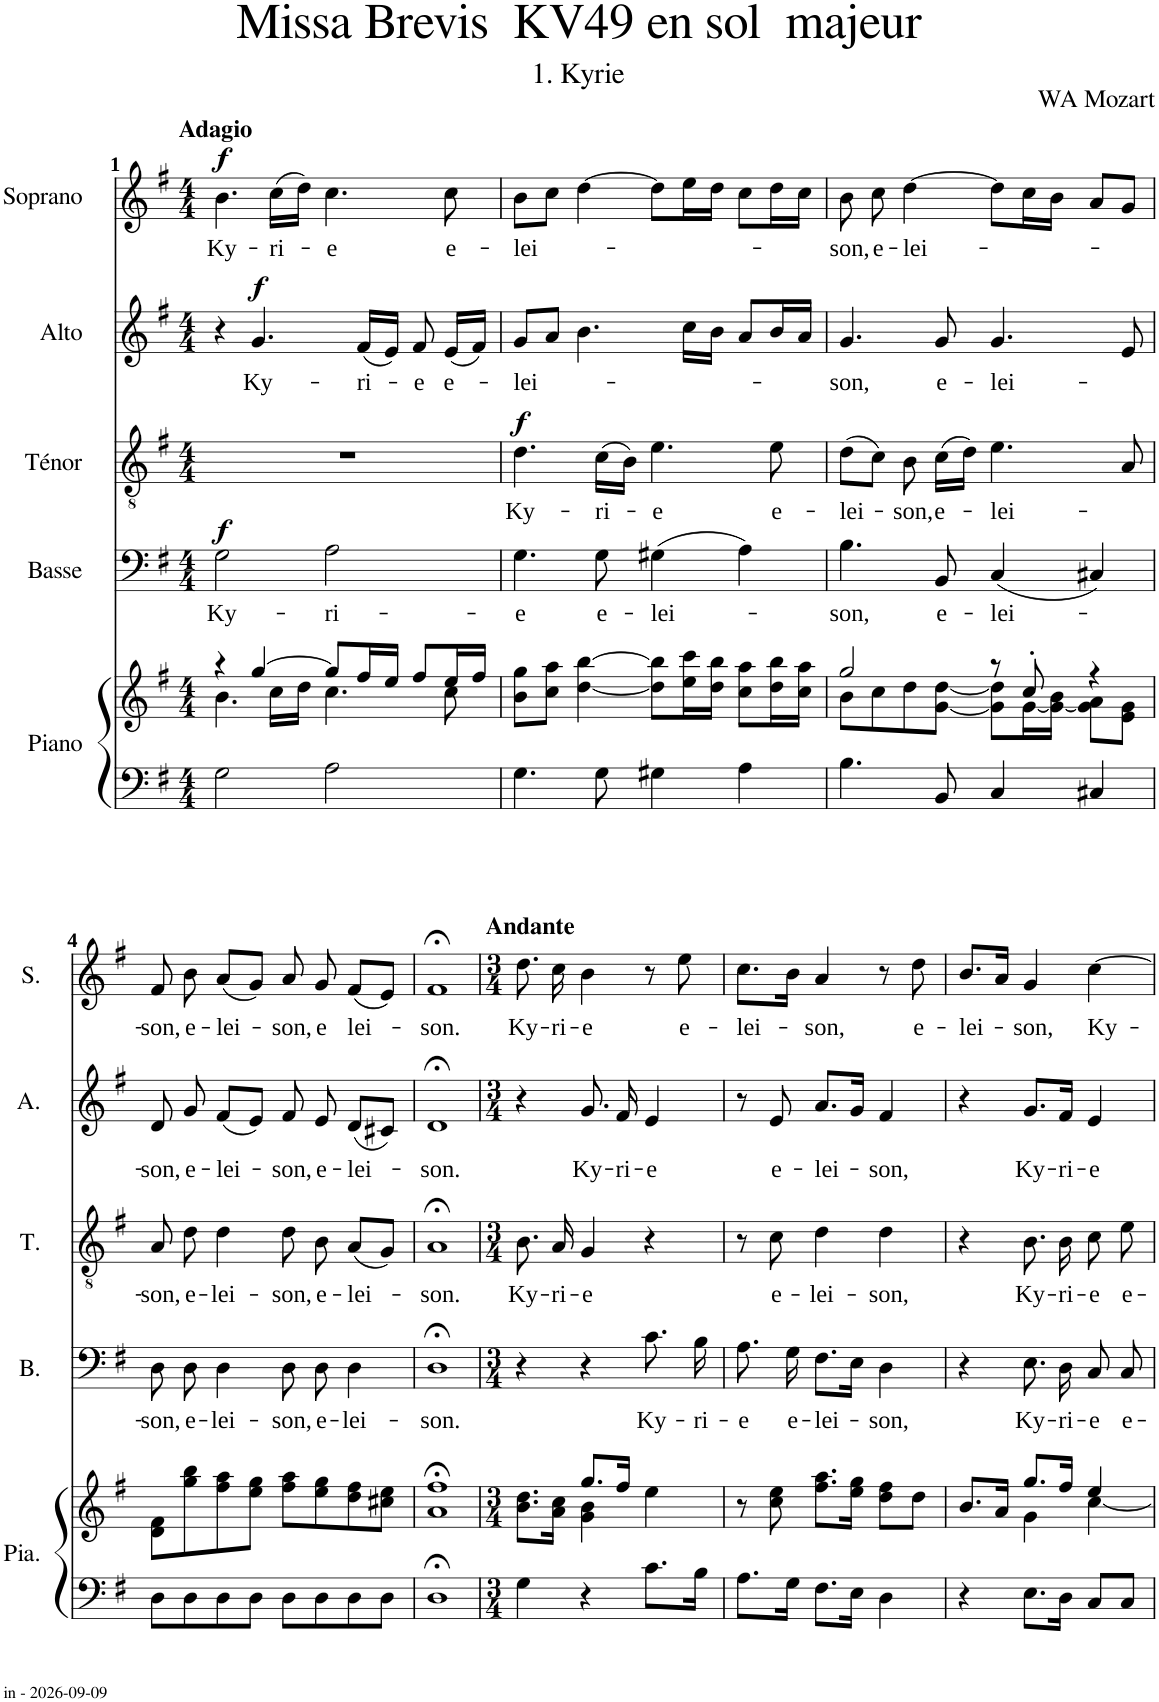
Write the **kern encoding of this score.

**kern	**kern	**kern	**text	**dynam	**kern	**text	**dynam	**kern	**text	**dynam	**kern	**text	**dynam
*part5	*part5	*part4	*part4	*part4	*part3	*part3	*part3	*part2	*part2	*part2	*part1	*part1	*part1
*staff6	*staff5	*staff4	*staff4	*staff4	*staff3	*staff3	*staff3	*staff2	*staff2	*staff2	*staff1	*staff1	*staff1
*I"Piano	*	*I"Basse	*	*	*I"Ténor	*	*	*I"Alto	*	*	*I"Soprano	*	*
*I'Pia.	*	*I'B.	*	*	*I'T.	*	*	*I'A.	*	*	*I'S.	*	*
*clefF4	*clefG2	*clefF4	*	*	*clefGv2	*	*	*clefG2	*	*	*clefG2	*	*
*k[f#]	*k[f#]	*k[f#]	*	*	*k[f#]	*	*	*k[f#]	*	*	*k[f#]	*	*
*M4/4	*M4/4	*M4/4	*	*	*M4/4	*	*	*M4/4	*	*	*M4/4	*	*
=1	=1	=1	=1	=1	=1	=1	=1	=1	=1	=1	=1	=1	=1
*	*^	*	*	*	*	*	*	*	*	*	*	*	*
!	!	!	!	!	!	!	!	!	!	!	!	!LO:TX:a:B:t=Adagio	!	!
!	!	!	!	!LO:LY:b	!LO:DY:a	!	!	!	!	!	!	!	!LO:LY:b	!LO:DY:a
2G\	4r	4.b\	2G\	Ky-	f	1r	.	.	4r	.	.	4.b\	Ky-	f
!	!	!	!	!	!	!	!	!	!	!LO:LY:b	!LO:DY:a	!	!	!
.	[4gg/	.	.	.	.	.	.	.	4.g/	Ky-	f	.	.	.
!	!	!	!	!	!	!	!	!	!	!	!	!	!LO:LY:b	!
.	.	16cc\LL	.	.	.	.	.	.	.	.	.	(16cc\LL	-ri-	.
.	.	16dd\JJ	.	.	.	.	.	.	.	.	.	16dd\JJ)	.	.
!	!	!	!	!LO:LY:b	!	!	!	!	!	!	!	!	!LO:LY:b	!
2A\	8gg/L]	4.cc\	2A\	-ri-	.	.	.	.	.	.	.	4.cc\	-e	.
!	!	!	!	!	!	!	!	!	!	!LO:LY:b	!	!	!	!
.	16ff#/L	.	.	.	.	.	.	.	(16f#/LL	-ri-	.	.	.	.
.	16ee/JJ	.	.	.	.	.	.	.	16e/JJ)	.	.	.	.	.
!	!	!	!	!	!	!	!	!	!	!LO:LY:b	!	!	!	!
.	8ff#/L	.	.	.	.	.	.	.	8f#/	-e	.	.	.	.
!	!	!	!	!	!	!	!	!	!	!LO:LY:b	!	!	!LO:LY:b	!
.	16ee/L	8cc\	.	.	.	.	.	.	(16e/LL	e-	.	8cc\	e-	.
.	16ff#/JJ	.	.	.	.	.	.	.	16f#/JJ)	.	.	.	.	.
*	*v	*v	*	*	*	*	*	*	*	*	*	*	*	*
=2	=2	=2	=2	=2	=2	=2	=2	=2	=2	=2	=2	=2	=2
!	!	!	!LO:LY:b	!	!	!LO:LY:b	!LO:DY:a	!	!LO:LY:b	!	!	!LO:LY:b	!
4.G\	8b\ 8gg\L	4.G\	-e	.	4.d\	Ky-	f	8g/L	-lei-	.	8b\L	-lei-	.
.	8cc\ 8aa\J	.	.	.	.	.	.	8a/J	.	.	8cc\J	.	.
.	[4dd\ [4bb\	.	.	.	.	.	.	4.b\	.	.	[4dd\	.	.
!	!	!	!LO:LY:b	!	!	!LO:LY:b	!	!	!	!	!	!	!
8G\	.	8G\	e-	.	(16c\LL	-ri-	.	.	.	.	.	.	.
.	.	.	.	.	16B\JJ)	.	.	.	.	.	.	.	.
!	!	!	!LO:LY:b	!	!	!LO:LY:b	!	!	!	!	!	!	!
4G#X\	8dd\] 8bb\]L	(4G#X\	-lei-	.	4.e\	-e	.	.	.	.	8dd\L]	.	.
.	16ee\ 16ccc\L	.	.	.	.	.	.	16cc\LL	.	.	16ee\L	.	.
.	16dd\ 16bb\JJ	.	.	.	.	.	.	16b\JJ	.	.	16dd\JJ	.	.
4A\	8cc\ 8aa\L	4A\)	.	.	.	.	.	8a/L	.	.	8cc\L	.	.
!	!	!	!	!	!	!LO:LY:b	!	!	!	!	!	!	!
.	16dd\ 16bb\L	.	.	.	8e\	e-	.	16b/L	.	.	16dd\L	.	.
.	16cc\ 16aa\JJ	.	.	.	.	.	.	16a/JJ	.	.	16cc\JJ	.	.
=3	=3	=3	=3	=3	=3	=3	=3	=3	=3	=3	=3	=3	=3
*	*^	*	*	*	*	*	*	*	*	*	*	*	*
!	!	!	!	!LO:LY:b	!	!	!LO:LY:b	!	!	!LO:LY:b	!	!	!LO:LY:b	!
4.B\	2gg/	8b\L	4.B\	-son,	.	(8d\L	-lei-	.	4.g/	-son,	.	8b\	-son,	.
!	!	!	!	!	!	!	!	!	!	!	!	!	!LO:LY:b	!
.	.	8cc\	.	.	.	8c\J)	.	.	.	.	.	8cc\	e-	.
!	!	!	!	!	!	!	!LO:LY:b	!	!	!	!	!	!LO:LY:b	!
.	.	8dd\	.	.	.	8B\	-son,	.	.	.	.	[4dd\	-lei-	.
!	!	!	!	!LO:LY:b	!	!	!LO:LY:b	!	!	!LO:LY:b	!	!	!	!
8BB/	.	[8g\ [8dd\J	8BB/	e-	.	(16c\LL	e-	.	8g/	e-	.	.	.	.
.	.	.	.	.	.	16d\JJ)	.	.	.	.	.	.	.	.
!	!	!	!	!LO:LY:b	!	!	!LO:LY:b	!	!	!LO:LY:b	!	!	!	!
4C/	8r	8g\] 8dd\]L	(4C/	-lei-	.	4.e\	-lei-	.	4.g/	-lei-	.	8dd\L]	.	.
.	8cc'/	[16g\L	.	.	.	.	.	.	.	.	.	16cc\L	.	.
.	.	16g\_ 16b\JJ	.	.	.	.	.	.	.	.	.	16b\JJ	.	.
4C#X/	4r	8g\] 8a\L	4C#X/)	.	.	.	.	.	.	.	.	8a/L	.	.
.	.	8e\ 8g\J	.	.	.	8A/	.	.	8e/	.	.	8g/J	.	.
!!LO:LB:g=z
=4	=4	=4	=4	=4	=4	=4	=4	=4	=4	=4	=4	=4	=4	=4
!	!	!	!	!LO:LY:b	!	!	!LO:LY:b	!	!	!LO:LY:b	!	!	!LO:LY:b	!
*	*v	*v	*	*	*	*	*	*	*	*	*	*	*	*
8D\L	8d\ 8f#\L	8D\	-son,	.	8A/	-son,	.	8d/	-son,	.	8f#/	-son,	.
!	!	!	!LO:LY:b	!	!	!LO:LY:b	!	!	!LO:LY:b	!	!	!LO:LY:b	!
8D\	8gg\ 8bb\	8D\	e-	.	8d\	e-	.	8g/	e-	.	8b\	e-	.
!	!	!	!LO:LY:b	!	!	!LO:LY:b	!	!	!LO:LY:b	!	!	!LO:LY:b	!
8D\	8ff#\ 8aa\	4D\	-lei-	.	4d\	-lei-	.	(8f#/L	-lei-	.	(8a/L	-lei-	.
8D\J	8ee\ 8gg\J	.	.	.	.	.	.	8e/J)	.	.	8g/J)	.	.
!	!	!	!LO:LY:b	!	!	!LO:LY:b	!	!	!LO:LY:b	!	!	!LO:LY:b	!
8D\L	8ff#\ 8aa\L	8D\	-son,	.	8d\	-son,	.	8f#/	-son,	.	8a/	-son,	.
!	!	!	!LO:LY:b	!	!	!LO:LY:b	!	!	!LO:LY:b	!	!	!LO:LY:b	!
8D\	8ee\ 8gg\	8D\	e-	.	8B\	e-	.	8e/	e-	.	8g/	e	.
!	!	!	!LO:LY:b	!	!	!LO:LY:b	!	!	!LO:LY:b	!	!	!LO:LY:b	!
8D\	8dd\ 8ff#\	4D\	-lei-	.	(8A/L	-lei-	.	(8d/L	-lei-	.	(8f#/L	lei-	.
8D\J	8cc#X\ 8ee\J	.	.	.	8G/J)	.	.	8c#X/J)	.	.	8e/J)	.	.
=5	=5	=5	=5	=5	=5	=5	=5	=5	=5	=5	=5	=5	=5
!	!	!	!LO:LY:b	!	!	!LO:LY:b	!	!	!LO:LY:b	!	!	!LO:LY:b	!
1D;<	1a;< 1ff#;<	1D;<	-son.	.	1A;<	-son.	.	1d;<	-son.	.	1f#;<	-son.	.
=6	=6	=6	=6	=6	=6	=6	=6	=6	=6	=6	=6	=6	=6
*M3/4	*M3/4	*M3/4	*	*	*M3/4	*	*	*M3/4	*	*	*M3/4	*	*
*	*^	*	*	*	*	*	*	*	*	*	*	*	*
!	!	!	!	!	!	!	!	!	!	!	!	!LO:TX:a:B:t=Andante	!	!
!	!	!	!	!	!	!	!LO:LY:b	!	!	!	!	!	!LO:LY:b	!
4G\	8.b\ 8.dd\L	4ryy	4r	.	.	8.B\	Ky-	.	4r	.	.	8.dd\	Ky-	.
!	!	!	!	!	!	!	!LO:LY:b	!	!	!	!	!	!LO:LY:b	!
.	16a\ 16cc\Jk	.	.	.	.	16A/	-ri-	.	.	.	.	16cc\	-ri-	.
!	!	!	!	!	!	!	!LO:LY:b	!	!	!LO:LY:b	!	!	!LO:LY:b	!
4r	8.gg/L	4g\ 4b\	4r	.	.	4G/	-e	.	8.g/	Ky-	.	4b\	-e	.
!	!	!	!	!	!	!	!	!	!	!LO:LY:b	!	!	!	!
.	16ff#/Jk	.	.	.	.	.	.	.	16f#/	-ri-	.	.	.	.
!	!	!	!	!LO:LY:b	!	!	!	!	!	!LO:LY:b	!	!	!	!
8.c\L	4ee\	4ryy	8.c\	Ky-	.	4r	.	.	4e/	-e	.	8r	.	.
!	!	!	!	!	!	!	!	!	!	!	!	!	!LO:LY:b	!
.	.	.	.	.	.	.	.	.	.	.	.	8ee\	e-	.
!	!	!	!	!LO:LY:b	!	!	!	!	!	!	!	!	!	!
16B\Jk	.	.	16B\	-ri-	.	.	.	.	.	.	.	.	.	.
*	*v	*v	*	*	*	*	*	*	*	*	*	*	*	*
=7	=7	=7	=7	=7	=7	=7	=7	=7	=7	=7	=7	=7	=7
!	!	!	!LO:LY:b	!	!	!	!	!	!	!	!	!LO:LY:b	!
8.A\L	8r	8.A\	-e	.	8r	.	.	8r	.	.	8.cc\L	-lei-	.
!	!	!	!	!	!	!LO:LY:b	!	!	!LO:LY:b	!	!	!	!
.	8cc\ 8ee\	.	.	.	8c\	e-	.	8e/	e-	.	.	.	.
!	!	!	!LO:LY:b	!	!	!	!	!	!	!	!	!	!
16G\Jk	.	16G\	e-	.	.	.	.	.	.	.	16b\Jk	.	.
!	!	!	!LO:LY:b	!	!	!LO:LY:b	!	!	!LO:LY:b	!	!	!LO:LY:b	!
8.F#\L	8.ff#\ 8.aa\L	8.F#\L	-lei-	.	4d\	-lei-	.	8.a/L	-lei-	.	4a/	-son,	.
16E\Jk	16ee\ 16gg\Jk	16E\Jk	.	.	.	.	.	16g/Jk	.	.	.	.	.
!	!	!	!LO:LY:b	!	!	!LO:LY:b	!	!	!LO:LY:b	!	!	!	!
4D\	8dd\ 8ff#\L	4D\	-son,	.	4d\	-son,	.	4f#/	-son,	.	8r	.	.
!	!	!	!	!	!	!	!	!	!	!	!	!LO:LY:b	!
.	8dd\J	.	.	.	.	.	.	.	.	.	8dd\	e-	.
=8	=8	=8	=8	=8	=8	=8	=8	=8	=8	=8	=8	=8	=8
*	*^	*	*	*	*	*	*	*	*	*	*	*	*
!	!	!	!	!	!	!	!	!	!	!	!	!	!LO:LY:b	!
4r	8.b/L	4ryy	4r	.	.	4r	.	.	4r	.	.	8.b/L	-lei-	.
.	16a/Jk	.	.	.	.	.	.	.	.	.	.	16a/Jk	.	.
!	!	!	!	!LO:LY:b	!	!	!LO:LY:b	!	!	!LO:LY:b	!	!	!LO:LY:b	!
8.E\L	8.gg/L	4g\	8.E\	Ky-	.	8.B\	Ky-	.	8.g/L	Ky-	.	4g/	-son,	.
!	!	!	!	!LO:LY:b	!	!	!LO:LY:b	!	!	!LO:LY:b	!	!	!	!
16D\Jk	16ff#/Jk	.	16D\	-ri-	.	16B\	-ri-	.	16f#/Jk	-ri-	.	.	.	.
!	!	!	!	!LO:LY:b	!	!	!LO:LY:b	!	!	!LO:LY:b	!	!	!LO:LY:b	!
8C/L	4ee/	[4cc\	8C/	-e	.	8c\	-e	.	4e/	-e	.	[4cc\	Ky-	.
!	!	!	!	!LO:LY:b	!	!	!LO:LY:b	!	!	!	!	!	!	!
8C/J	.	.	8C/	e-	.	8e\	e-	.	.	.	.	.	.	.
*	*v	*v	*	*	*	*	*	*	*	*	*	*	*	*
=	=	=	=	=	=	=	=	=	=	=	=	=	=
*-	*-	*-	*-	*-	*-	*-	*-	*-	*-	*-	*-	*-	*-
